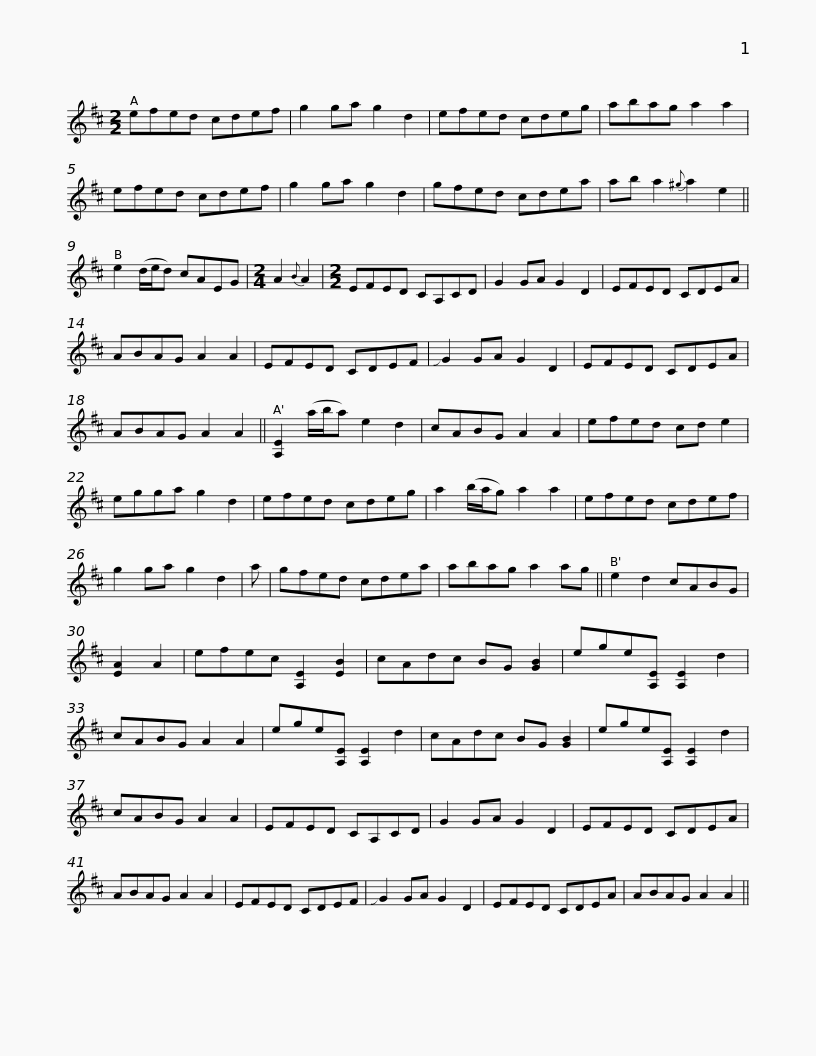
X:1
L:1/8
M:2/2
I:linebreak $
K:D
V:1 treble
V:1
 efed cdef | g2 ga g2 d2 | efed cdeg | abag a2 a2 | efed cdef | %5
 g2 ga g2 d2 |$ gfed cdea | ab a2{^g} a2 e2 || e2 (d/e/d) cAEG |[M:2/4] A2{B} A2 | %10
[M:2/2] EFED CA,CD | G2 GA G2 D2 |$ EFED CDEA | ABAG A2 A2 | EFED CDEF | %15
 !slide!G2 GA G2 D2 | EFED CDEA | ABAG A2 A2 ||$ [A,E]2 (a/b/a) e2 d2 | cABG A2 A2 | %20
 efed cd e2 | egga g2 d2 | efed cdeg | a2 (b/a/g) a2 a2 |$ efed cdef | %25
 g2 ga g2 d2 | a | gfed cdea | abag a2 ag || e2 d2 cABG | %30
 [EA]2 A2 |$ efec [A,E]2 [EB]2 | cAdc BG [GB]2 | ege[A,E] [A,E]2 d2 | cABG A2 A2 | %35
 ege[A,E] [A,E]2 d2 | cAdc BG [GB]2 | ege[A,E] [A,E]2 d2 |$ cABG A2 A2 | EFED CA,CD | %40
 G2 GA G2 D2 | EFED CDEA | ABAG A2 A2 | EFED CDEF |$ !slide!G2 GA G2 D2 | %45
 EFED CDEA | ABAG A2 A2 || %47
